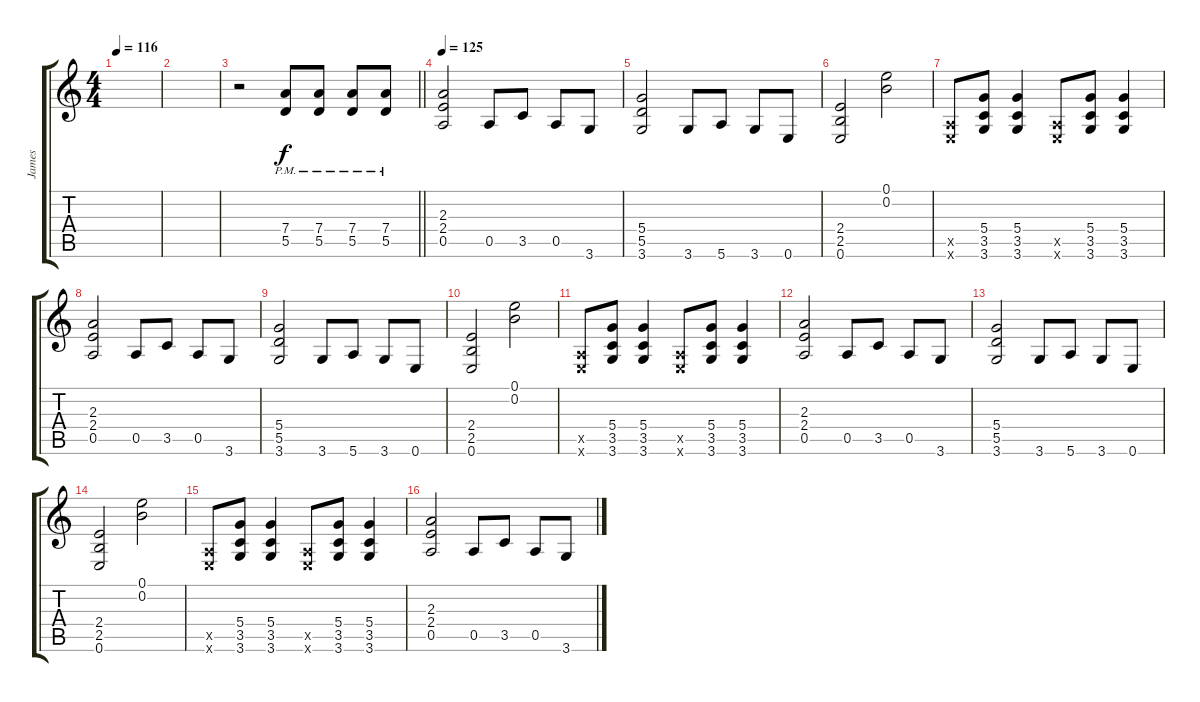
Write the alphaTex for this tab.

\track ("James" "James") {instrument overdrivenguitar}
\staff {score tabs}
\tuning (E4 B3 G3 D3 A2 E2) {hide}
\ts (4 4)
\tempo 116
\clef g2
\ks c
|
|
\barLineRight lightlight
r.2 (7.4{pm} 5.5{pm}).8 (7.4{pm} 5.5{pm}).8 (7.4{pm} 5.5{pm}).8 (7.4{pm} 5.5{pm}).8 |
\tempo 125
(2.3 2.4 0.5).2 0.5.8 3.5.8 0.5.8 3.6.8 |
(5.4 5.5 3.6).2 3.6.8 5.6.8 3.6.8 0.6.8 |
(2.4 2.5 0.6).2 (0.1 0.2).2 |
(0.5{x} 0.6{x}).8 (5.4 3.5 3.6).8 (5.4 3.5 3.6).4 (0.5{x} 0.6{x}).8 (5.4 3.5 3.6).8 (5.4 3.5 3.6).4 |
(2.3 2.4 0.5).2 0.5.8 3.5.8 0.5.8 3.6.8 |
(5.4 5.5 3.6).2 3.6.8 5.6.8 3.6.8 0.6.8 |
(2.4 2.5 0.6).2 (0.1 0.2).2 |
(0.5{x} 0.6{x}).8 (5.4 3.5 3.6).8 (5.4 3.5 3.6).4 (0.5{x} 0.6{x}).8 (5.4 3.5 3.6).8 (5.4 3.5 3.6).4 |
(2.3 2.4 0.5).2 0.5.8 3.5.8 0.5.8 3.6.8 |
(5.4 5.5 3.6).2 3.6.8 5.6.8 3.6.8 0.6.8 |
(2.4 2.5 0.6).2 (0.1 0.2).2 |
(0.5{x} 0.6{x}).8 (5.4 3.5 3.6).8 (5.4 3.5 3.6).4 (0.5{x} 0.6{x}).8 (5.4 3.5 3.6).8 (5.4 3.5 3.6).4 |
(2.3 2.4 0.5).2 0.5.8 3.5.8 0.5.8 3.6.8
